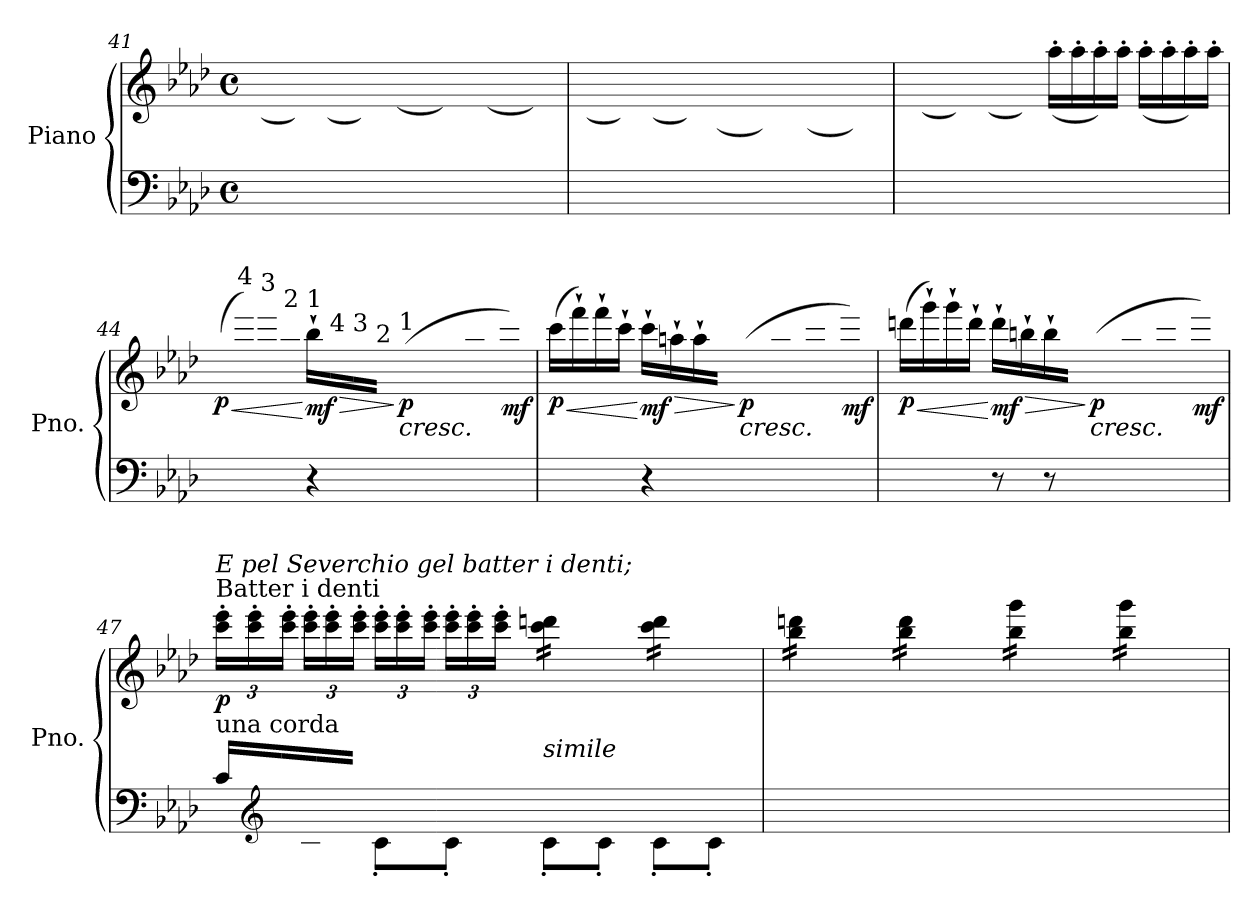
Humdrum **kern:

**kern	**kern	**dynam
*part1	*part1	*part1
*staff2	*staff1	*staff1/2
*I"Piano	*	*
*I'Pno.	*	*
*clefF4	*clefG2	*
*k[b-e-a-d-]	*k[b-e-a-d-]	*
*M4/4	*M4/4	*
*met(c)	*met(c)	*
=41	=41	=41
*	*^	*
8E-'i\Lyy	(8e-i/yy' 8gi/yy' 8b-i/yy'L	2ryy	.
8E-'i\yy	8e-i/yy' 8gi/yy' 8b-i/yy')	.	.
8E-'i\yy	(8e-i/yy' 8gi/yy' 8b-i/yy'	.	.
8E-'i\Jyy	8e-i/yy' 8gi/yy' 8b-i/yy'J)	.	.
8E-'i\Lyy	16dd-X'i\LLyy	(8gi/yy' 8b-i/yy'L	.
.	16dd-'i\yy	.	.
8E-'i\yy	16dd-'i\yy	8gi/yy' 8b-i/yy')	.
.	16dd-'i\JJyy	.	.
8E-'i\yy	16dd-'i\LLyy	(8gi/yy' 8b-i/yy'	.
.	16dd-'i\yy	.	.
8E-'i\Jyy	16dd-'i\yy	8gi/yy' 8b-i/yy'J)	.
.	16dd-'i\JJyy	.	.
=42	=42	=42	=42
8AA-'i/Lyy	(>8e-i/yy' 8a-i/yy' 8cci/yy'L	2ryy	.
8AA-'i/yy	8e-i/yy' 8a-i/yy' 8cci/yy')	.	.
8AA-'i/yy	(>8e-i/yy' 8a-i/yy' 8cci/yy'	.	.
8AA-'i/Jyy	8e-i/yy' 8a-i/yy' 8cci/yy'J)	.	.
8FF'i/Lyy	16ee-'i\LLyy	(8ani\yy' 8cci\yy'L	.
.	16ee-'i\yy	.	.
8FF'i/yy	16ee-'i\yy	8ai\yy' 8cci\yy')	.
.	16ee-'i\JJyy	.	.
8FF'i/yy	16ee-'i\LLyy	(8ai\yy' 8cci\yy'	.
.	16ee-'i\yy	.	.
8FF'i/Jyy	16ee-'i\yy	8ai\yy' 8cci\yy'J)	.
.	16ee-'i\JJyy	.	.
!!LO:LB:g=z	!!
=43	=43	=43	=43
8BB-'i/Lyy	(>8fi/yy' 8b-i/yy' 8ddni/yy'L	2ryy	.
8BB-'i/yy	8fi/yy' 8b-i/yy' 8ddi/yy')	.	.
8BB-'i/yy	(>8fi/yy' 8b-i/yy' 8ddi/yy'	.	.
8BB-'i/Jyy	8fi/yy' 8b-i/yy' 8ddi/yy'J)	.	.
8BB-'i/Lyy	16aa-'i\LL	(8ddni\yy' 8ffi\yy'L	.
.	16aa-'i\	.	.
8BB-'i/yy	16aa-'i\	8ddi\yy' 8ffi\yy')	.
.	16aa-'i\JJ	.	.
8BB-'i/yy	16aa-'i\LL	(8ddi\yy' 8ffi\yy'	.
.	16aa-'i\	.	.
8BB-'i/Jyy	16aa-'i\	8ddi\yy' 8ffi\yy'J)	.
.	16aa-'i\JJ	.	.
*	*v	*v	*
=44	=44	=44
!	!	!LO:HP:b
!	!	!LO:DY:n=1:b
4E-i\yy	(16ggi\LLyy	< p
!	!LO:TX:a:t=4	!
.	16eee-`i\)	.
!	!LO:TX:a:t=3	!
.	16eee-`i\	.
!	!LO:TX:a:t=2	!
.	16bb-`i\JJ	.
!	!LO:TX:a:t=1	!
!	!	!LO:HP:n=1:b
!	!	!LO:DY:n=2:b
4r	16bb-`i\LL	[ > mf
!	!LO:TX:a:t=4	!
.	16gg`i\yy	.
!	!LO:TX:a:t=3	!
.	16gg`i\yy	.
!	!LO:TX:a:t=2	!
.	16ee-`i\JJyy	.
!	!LO:TX:a:t=1	!
!	!	!LO:HP:n=1:b
!	!	!LO:DY:n=3:b
4Gi\yy	(>8ee-i\Lyy	] < p
.	8ggi\yy	.
4E-i\yy	8bb-i\	.
!	!	!LO:DY:n=4:b
.	8ddd-Xi\J)	mf
.	.	[
=45	=45	=45
!	!	!LO:HP:b
!	!	!LO:DY:n=1:b
4AA-i/yy	(16ccci\LL	< p
.	16fff`i\)	.
.	16fff`i\	.
.	16ccc`i\JJ	.
!	!	!LO:HP:n=1:b
!	!	!LO:DY:n=2:b
4r	16ccc`i\LL	[ > mf
.	16aan`i\	.
.	16aa`i\	.
.	16ff`i\JJyy	.
!	!	!LO:HP:n=1:b
!	!	!LO:DY:n=3:b
4Ani\yy	(8ffi\Lyy	] < p
.	8aai\	.
4Fi\yy	8ccci\	.
!	!	!LO:DY:n=4:b
.	8eee-i\J)	mf
.	.	[
!!LO:PB:g=z
=46	=46	=46
!	!	!LO:HP:b
!	!	!LO:DY:n=1:b
4BB-i/yy	(16dddni\LL	< p
.	16ggg`i\)	.
.	16ggg`i\	.
.	16ddd`i\JJ	.
!	!	!LO:HP:n=1:b
!	!	!LO:DY:n=2:b
8r	16ddd`i\LL	[ > mf
.	16bbn`i\	.
8r	16bb`i\	.
.	16gg`i\JJyy	.
!	!	!LO:HP:n=1:b
!	!	!LO:DY:n=3:b
4Bni\yy	(8ggi\Lyy	] < p
.	8bbi\	.
4Gi\yy	8dddi\	.
!	!	!LO:DY:n=4:b
.	8fffi\J)	mf
.	.	[
=47	=47	=47
*^	*	*
*	*	*Xbrackettup	*
!	!	!LO:TX:a:t=Batter i denti	!
!	!	!LO:TX:a:i:t=E pel Severchio gel batter i denti;	!
!LO:TX:a:t=una corda	!	!	!
!	!	!	!LO:DY:b
16ci/LL	8Ci\yy' 8ci\'L	24ccci\' 24eee-i\'LL	p
.	.	24ccci\' 24eee-i\'	.
*clefG2	*	*	*
16ee-'i/yy	.	.	.
.	.	24ccci\' 24eee-i\'JJ	.
16ee-'i/yy	8c'i\J	24ccci\' 24eee-i\'LL	.
.	.	24ccci\' 24eee-i\'	.
16ee-'i/JJyy	.	.	.
.	.	24ccci\' 24eee-i\'JJ	.
16ee-'i/LLyy	8c'i\L	24ccci\' 24eee-i\'LL	.
.	.	24ccci\' 24eee-i\'	.
16ee-'i/yy	.	.	.
.	.	24ccci\' 24eee-i\'JJ	.
16ee-'i/yy	8c'i\J	24ccci\' 24eee-i\'LL	.
.	.	24ccci\' 24eee-i\'	.
16ee-'i/JJyy	.	.	.
.	.	24ccci\' 24eee-i\'JJ	.
!LO:TX:a:i:t=simile	!	!	!
*	*	*tremolo	*
16ddn'i/LLyy	8c'i\L	24ccci\ 24dddni\LL	.
.	.	24ccci\ 24dddni\	.
16dd'i/yy	.	.	.
.	.	24ccci\ 24dddni\	.
16dd'i/yy	8c'i\J	24ccci\ 24dddni\	.
.	.	24ccci\ 24dddni\	.
16dd'i/JJyy	.	.	.
.	.	24ccci\ 24dddni\JJ	.
16dd'i/LLyy	8c'i\L	24ccci\ 24dddi\LL	.
.	.	24ccci\ 24dddi\	.
16dd'i/yy	.	.	.
.	.	24ccci\ 24dddi\	.
16dd'i/yy	8c'i\J	24ccci\ 24dddi\	.
.	.	24ccci\ 24dddi\	.
16dd'i/JJyy	.	.	.
.	.	24ccci\ 24dddi\JJ	.
!!LO:LB:g=z
=48	=48	=48	=48
16ddni\LLyy	8g'i/Lyy	24bb-i\ 24dddni\LL	.
.	.	24bb-i\ 24dddni\	.
16ddi\yy	.	.	.
.	.	24bb-i\ 24dddni\	.
16ddi\yy	8g'i/Jyy	24bb-i\ 24dddni\	.
.	.	24bb-i\ 24dddni\	.
16ddi\JJyy	.	.	.
.	.	24bb-i\ 24dddni\JJ	.
16ddi\LLyy	8g'i/Lyy	24bb-i\ 24dddi\LL	.
.	.	24bb-i\ 24dddi\	.
16ddi\yy	.	.	.
.	.	24bb-i\ 24dddi\	.
16ddi\yy	8g'i/Jyy	24bb-i\ 24dddi\	.
.	.	24bb-i\ 24dddi\	.
16ddi\JJyy	.	.	.
.	.	24bb-i\ 24dddi\JJ	.
16ggi\LLyy	8g'i/Lyy	24bb-i\ 24gggi\LL	.
.	.	24bb-i\ 24gggi\	.
16ggi\yy	.	.	.
.	.	24bb-i\ 24gggi\	.
16ggi\yy	8g'i/Jyy	24bb-i\ 24gggi\	.
.	.	24bb-i\ 24gggi\	.
16ggi\JJyy	.	.	.
.	.	24bb-i\ 24gggi\JJ	.
16ggi\LLyy	8g'i/Lyy	24bb-i\ 24gggi\LL	.
.	.	24bb-i\ 24gggi\	.
16ggi\yy	.	.	.
.	.	24bb-i\ 24gggi\	.
16ggi\yy	8g'i/Jyy	24bb-i\ 24gggi\	.
.	.	24bb-i\ 24gggi\	.
16ggi\JJyy	.	.	.
.	.	24bb-i\ 24gggi\JJ	.
*	*	*Xtremolo	*
*v	*v	*	*
=	=	=
*-	*-	*-
